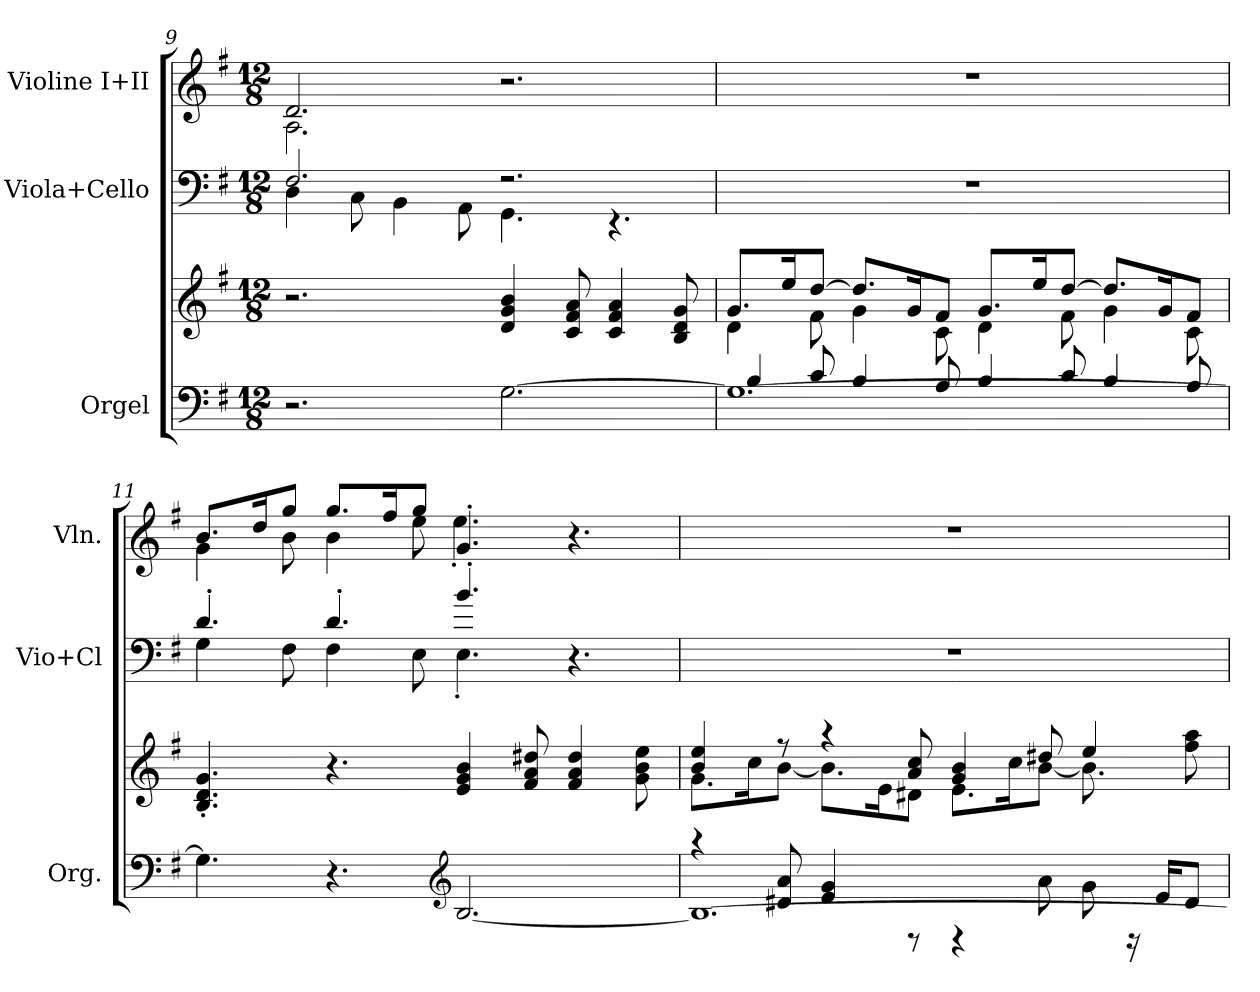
**kern	**kern	**kern	**kern
*part3	*part3	*part2	*part1
*staff4	*staff3	*staff2	*staff1
*I"Orgel	*	*I"Viola+Cello	*I"Violine I+II
*I'Org.	*	*I'Vio+Cl	*I'Vln.
*clefF4	*clefG2	*clefF4	*clefG2
*k[f#]	*k[f#]	*k[f#]	*k[f#]
*M12/8	*M12/8	*M12/8	*M12/8
=9	=9	=9	=9
*	*	*^	*^
2.r	2.r	2.F#/	4D\	2.d/	2.A\
.	.	.	8C\	.	.
.	.	.	4BB\	.	.
.	.	.	8AA\	.	.
[2.G\	4d/ 4g/ 4b/	2.r	4.GG\	2.r	2.ryy
.	8c/ 8f#/ 8a/	.	.	.	.
.	4c/ 4f#/ 4a/	.	4.r	.	.
.	8B/ 8d/ 8g/	.	.	.	.
*	*	*v	*v	*	*
*	*	*	*v	*v
=10	=10	=10	=10
*^	*^	*	*
1.G_	4B/	8.g/L	4d\	1.r	1.r
.	.	16ee/K	.	.	.
.	8c/	[8dd/J	8f#\	.	.
.	4B/	8.dd/L]	4g\	.	.
.	.	16g/K	.	.	.
.	8A/	8f#/J	8c\	.	.
.	4B/	8.g/L	4d\	.	.
.	.	16ee/K	.	.	.
.	8c/	[8dd/J	8f#\	.	.
.	4B/	8.dd/L]	4g\	.	.
.	.	16g/K	.	.	.
.	8A/	8f#/J	8c\	.	.
*v	*v	*	*	*	*
*	*v	*v	*	*
!!LO:LB:g=z
=11	=11	=11	=11
*	*	*^	*^
4.G\]	4.B/' 4.d/' 4.g/'	4.d'/	4G\	8.b/L	4g\
.	.	.	.	16dd/K	.
.	.	.	8F#\	8gg/J	8b\
4.r	4.r	4.d'/	4F#\	8.gg/L	4b\
.	.	.	.	16ff#/K	.
.	.	.	8E\	8gg/J	8ee\
*clefG2	*	*	*	*	*
[2.B/	4e/ 4g/ 4b/	4.b'/	4.E'\	4.g'/	4.ee'\
.	8f#/ 8a/ 8dd#X/	.	.	.	.
.	4f#/ 4a/ 4dd#/	4.r	4.ryy	4.r	4.ryy
.	8g\ 8b\ 8ee\	.	.	.	.
*	*	*v	*v	*	*
*	*	*	*v	*v
=12	=12	=12	=12
*^	*^	*	*
1.B_	4raa	4b/ 4ee/	8.g\L	1.r	1.r
.	.	.	16cc\K	.	.
.	8d#X/ 8a/	8r	[8b\J	.	.
.	4e/ 4g/	4r	8.b\L]	.	.
.	.	.	16e\K	.	.
.	8r	8a/ 8cc/	8d#X\J	.	.
.	4r	4g/ 4b/	8.e\L	.	.
.	.	.	16cc\K	.	.
.	8a\	8dd#X/	[8b\J	.	.
.	8g\	4ee/	8.b\]	.	.
.	16r	.	.	.	.
.	16e/KL	.	8.ryy	.	.
.	8d#/J	8ff#\ 8aa\	.	.	.
*v	*v	*	*	*	*
*	*v	*v	*	*
=	=	=	=
*-	*-	*-	*-
